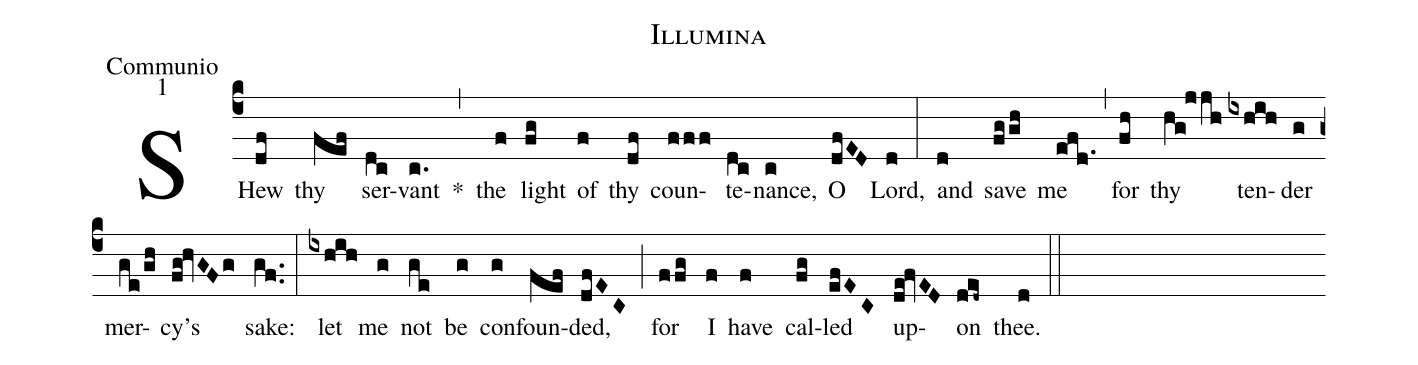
name:Illumina;
office-part:Communio;
mode:1;
%%
(c4) SHew(df) thy(fef) ser(dc)vant(c.) *(,) the(f) light(fg) of(f) thy(df) coun(fff)te(dc)nance,(c) O(dfED) Lord,(d) (:) and(d) save(fggh) me(efd.1) (,) for(fh) thy(hg!jjh) ten(ixhih)der(g) mer(ge/gh)cy’s(fg!hvGFg) sake:(gf..) (:) let(ixhih) me(g) not(ge) be(g) con(g)foun(fef)ded,(dfEC) (;) for(ffg) I(f) have(f) cal(fg)led(efEC) up(de!fvED)on(ded~) thee.(d) (::)
